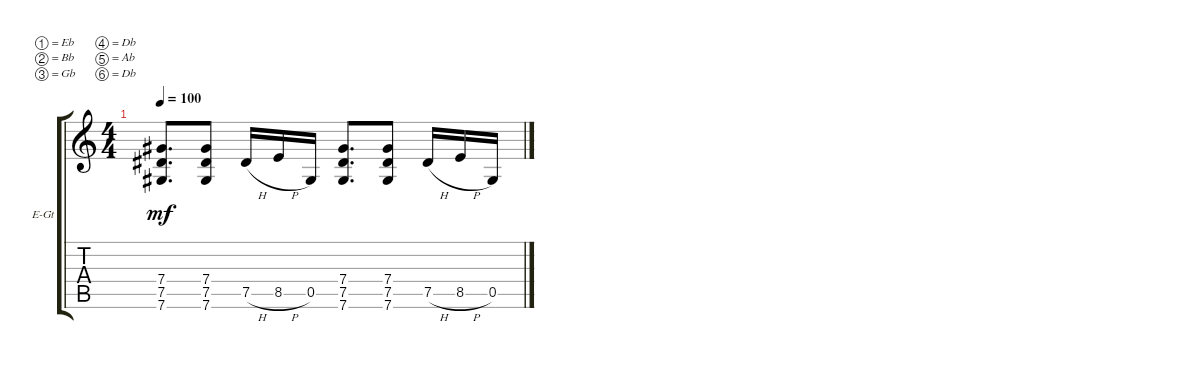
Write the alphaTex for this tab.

\defaultSystemsLayout 4
\bracketExtendMode groupsimilarinstruments
\firstSystemTrackNameOrientation horizontal
\otherSystemsTrackNameOrientation horizontal
\track ("Electric Guitar" "E-Gt") {instrument distortionguitar}
\staff {score tabs}
\tuning (Eb4 Bb3 Gb3 Db3 Ab2 Db2)
\ts (4 4)
\tempo 100
\clef g2
\ks c
(7.6 7.5 7.4).8{d dy mf instrument distortionguitar} (7.6 7.4 7.5).8 7.5{h}.16 8.5{h}.16 0.5.16 (7.6 7.5 7.4).8{d} (7.6 7.4 7.5).8 7.5{h}.16 8.5{h}.16 0.5.16
